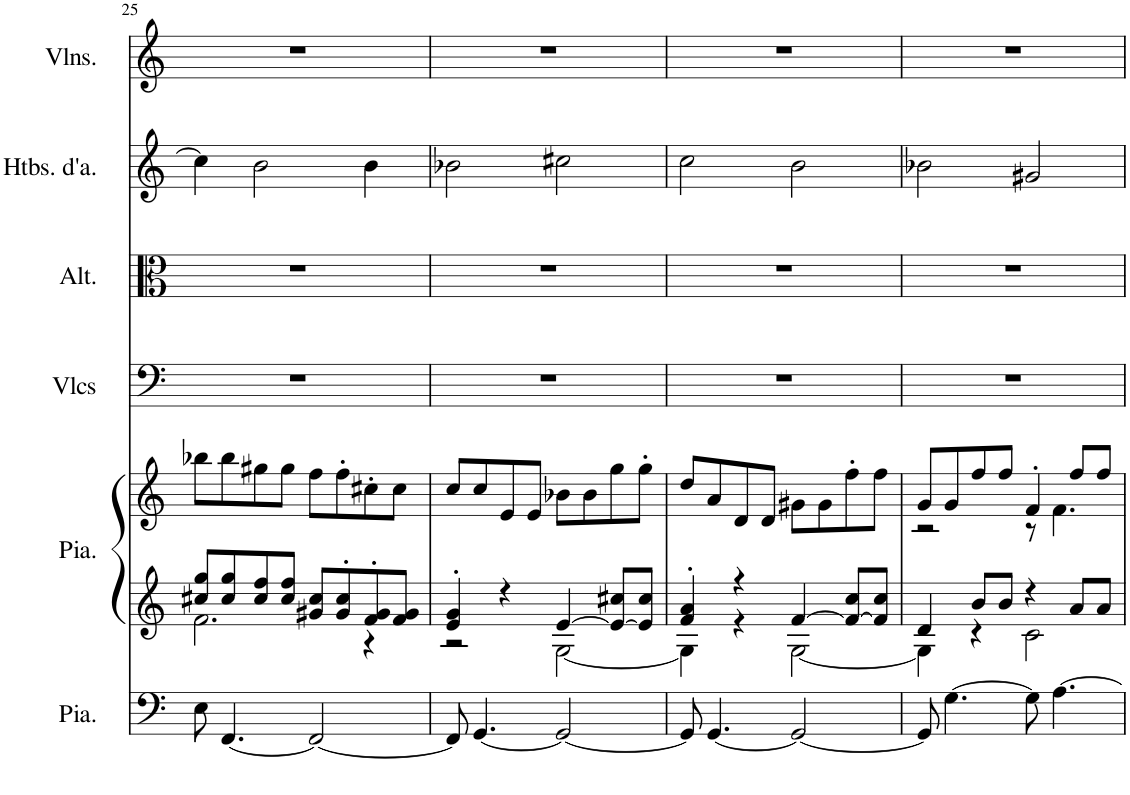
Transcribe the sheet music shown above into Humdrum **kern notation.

**kern	**kern	**kern	**kern	**kern	**kern	**kern
*part6	*part5	*part5	*part4	*part3	*part2	*part1
*staff7	*staff6	*staff5	*staff4	*staff3	*staff2	*staff1
*I"Piano, Pedals	*I"Piano, Organ	*	*I"Violoncelles, Bass	*I"Altos, Tenor	*I"Hautbois d'amour, Alto	*I"Violons, Soprano
*I'Pia.	*I'Pia.	*	*I'Vlcs	*I'Alt.	*I'Htbs. d'a.	*I'Vlns.
!!LO:PB:g=z
*clefF4	*clefG2	*clefG2	*clefF4	*clefC3	*clefG2	*clefG2
*	*	*	*	*	*Trd2c3	*
*k[]	*k[]	*k[]	*k[]	*k[]	*k[]	*k[]
*M4/4	*M4/4	*M4/4	*M4/4	*M4/4	*M4/4	*M4/4
=25	=25	=25	=25	=25	=25	=25
*	*^	*	*	*	*	*
8E\	8cc#X/ 8gg/L	2.f\	8bb-X\L	1r	1r	4cc#\]	1r
[4.FF/	8cc#/ 8gg/	.	8bb-\	.	.	.	.
.	8cc#/ 8ff/	.	8gg#X\	.	.	2b\	.
.	8cc#/ 8ff/J	.	8gg#\J	.	.	.	.
2FF/_	8g#X/ 8cc#/L	.	8ff\L	.	.	.	.
.	8g#/' 8cc#/'	.	8ff'\	.	.	.	.
.	8f/' 8g#/'	4r	8cc#X'\	.	.	4b\	.
.	8f/ 8g#/J	.	8cc#\J	.	.	.	.
=26	=26	=26	=26	=26	=26	=26	=26
8FF/]	4e/' 4g/'	2r	8cc/L	1r	1r	2b-X\	1r
[4.GG/	.	.	8cc/	.	.	.	.
.	4r	.	8e/	.	.	.	.
.	.	.	8e/J	.	.	.	.
2GG/_	[4e/	[2G\	8b-X\L	.	.	2cc#X\	.
.	.	.	8b-\	.	.	.	.
.	8e/_ 8cc#X/L	.	8gg\	.	.	.	.
.	8e/] 8cc#/J	.	8gg'\J	.	.	.	.
=27	=27	=27	=27	=27	=27	=27	=27
8GG/]	4f/' 4a/'	4G\]	8dd/L	1r	1r	2cc\	1r
[4.GG/	.	.	8a/	.	.	.	.
.	4r	4r	8d/	.	.	.	.
.	.	.	8d/J	.	.	.	.
2GG/_	[4f/	[2G\	8g#X\L	.	.	2b\	.
.	.	.	8g#\	.	.	.	.
.	8f/_ 8cc/L	.	8ff'\	.	.	.	.
.	8f/] 8cc/J	.	8ff\J	.	.	.	.
=28	=28	=28	=28	=28	=28	=28	=28
*	*	*	*^	*	*	*	*
8GG/]	4d/	4G\]	8g/L	2r	1r	1r	2b-X\	1r
[4.G\	.	.	8g/	.	.	.	.	.
.	8b/L	4r	8ff/	.	.	.	.	.
.	8b/J	.	8ff/J	.	.	.	.	.
8G\]	4r	2c\	4f'/	8r	.	.	2g#X/	.
[4.A\	.	.	.	4.f\	.	.	.	.
.	8a/L	.	8ff/L	.	.	.	.	.
.	8a/J	.	8ff/J	.	.	.	.	.
*	*v	*v	*	*	*	*	*	*
*	*	*v	*v	*	*	*	*
=	=	=	=	=	=	=
*-	*-	*-	*-	*-	*-	*-
